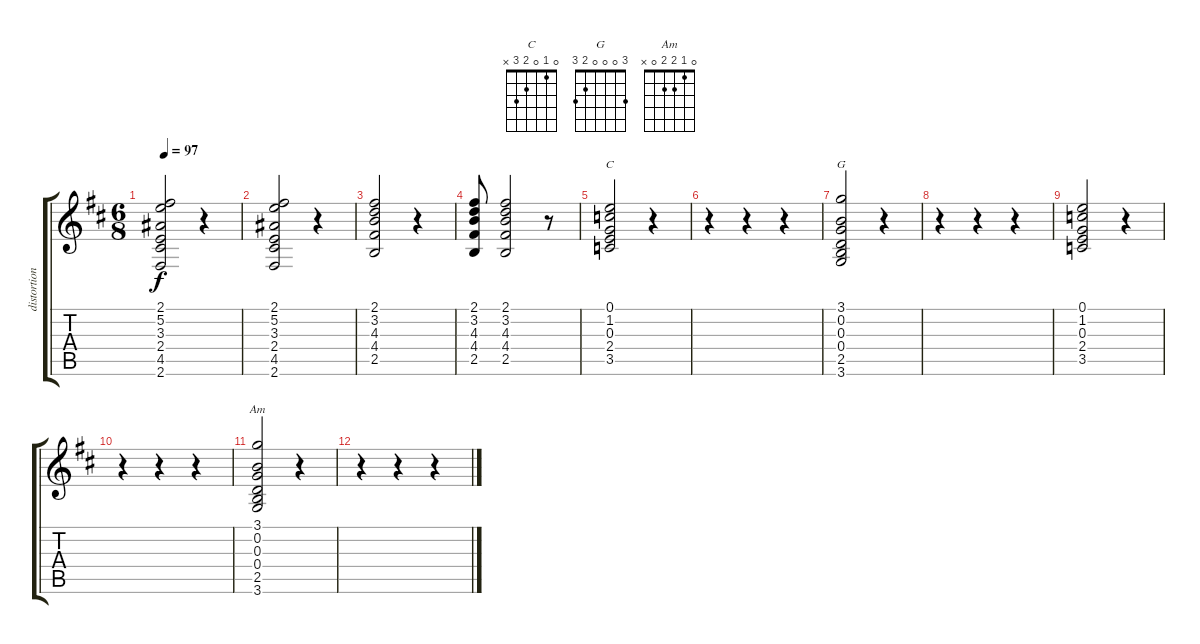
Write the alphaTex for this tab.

\track ("distortion guitar" "distortion") {instrument distortionguitar}
\staff {score tabs}
\tuning (E4 B3 G3 D3 A2 E2) {hide}
\chord ("C" 0 1 0 2 3 x)
\chord ("G" 3 0 0 0 2 3)
\chord ("Am" 0 1 2 2 0 x)
\ts (6 8)
\tempo 97
\clef g2
\ks d
(2.1 5.2 3.3 2.4 4.5 2.6).2{dy f} r.4 |
(2.1 5.2 3.3 2.4 4.5 2.6).2 r.4 |
(2.1 3.2 4.3 4.4 2.5).2 r.4 |
(2.1 3.2 4.3 4.4 2.5).8 (2.1 3.2 4.3 4.4 2.5).2 r.8 |
(0.1 1.2 0.3 2.4 3.5).2{ch "C"} r.4 |
r.4 r.4 r.4 |
(3.1 0.2 0.3 0.4 2.5 3.6).2{ch "G"} r.4 |
r.4 r.4 r.4 |
(0.1 1.2 0.3 2.4 3.5).2 r.4 |
r.4 r.4 r.4 |
(3.1 0.2 0.3 0.4 2.5 3.6).2{ch "Am"} r.4 |
r.4 r.4 r.4
